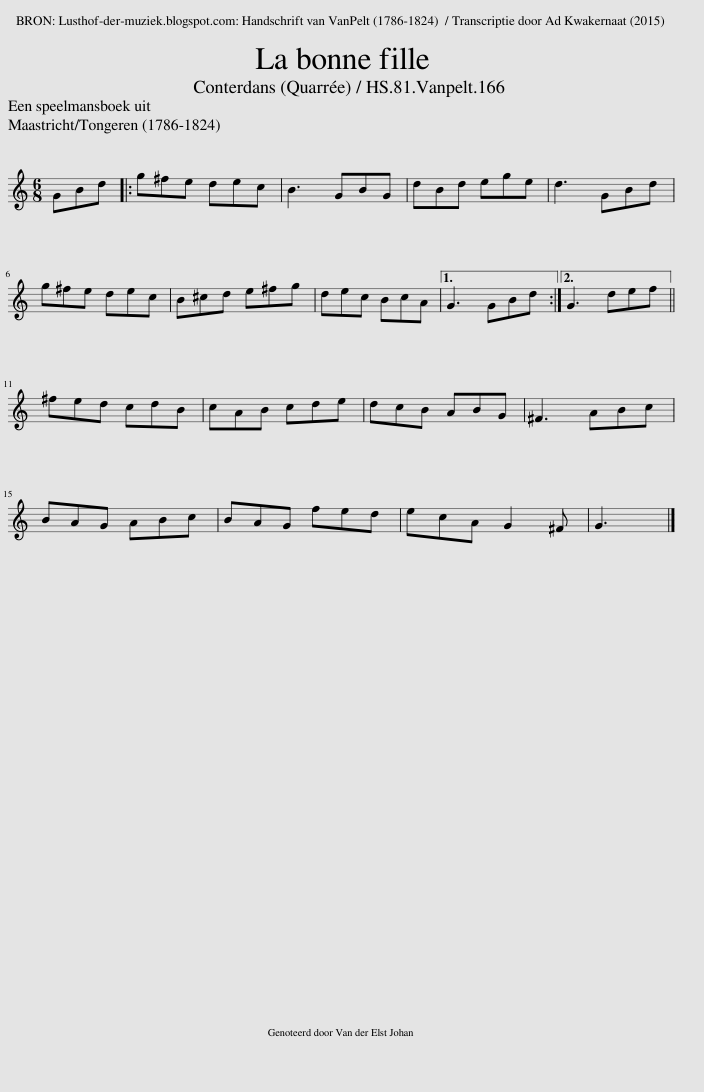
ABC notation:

X:1
L:1/8
Q:1/4=180
M:6/8
I:linebreak $
K:C
V:1 treble
V:1
 GBd |: g^fe dec | B3 GBG | dBd ege | d3 GBd |$ %5
 g^fe dec | B^cd e^fg | dec BcA |1 G3 GBd :|2 G3 def ||$ %10
 ^fed cdB | cAB cde | dcB ABG | ^F3 ABc |$ BAG ABc | %15
 BAG fed | ecA G2 ^F | G3 |] %18
